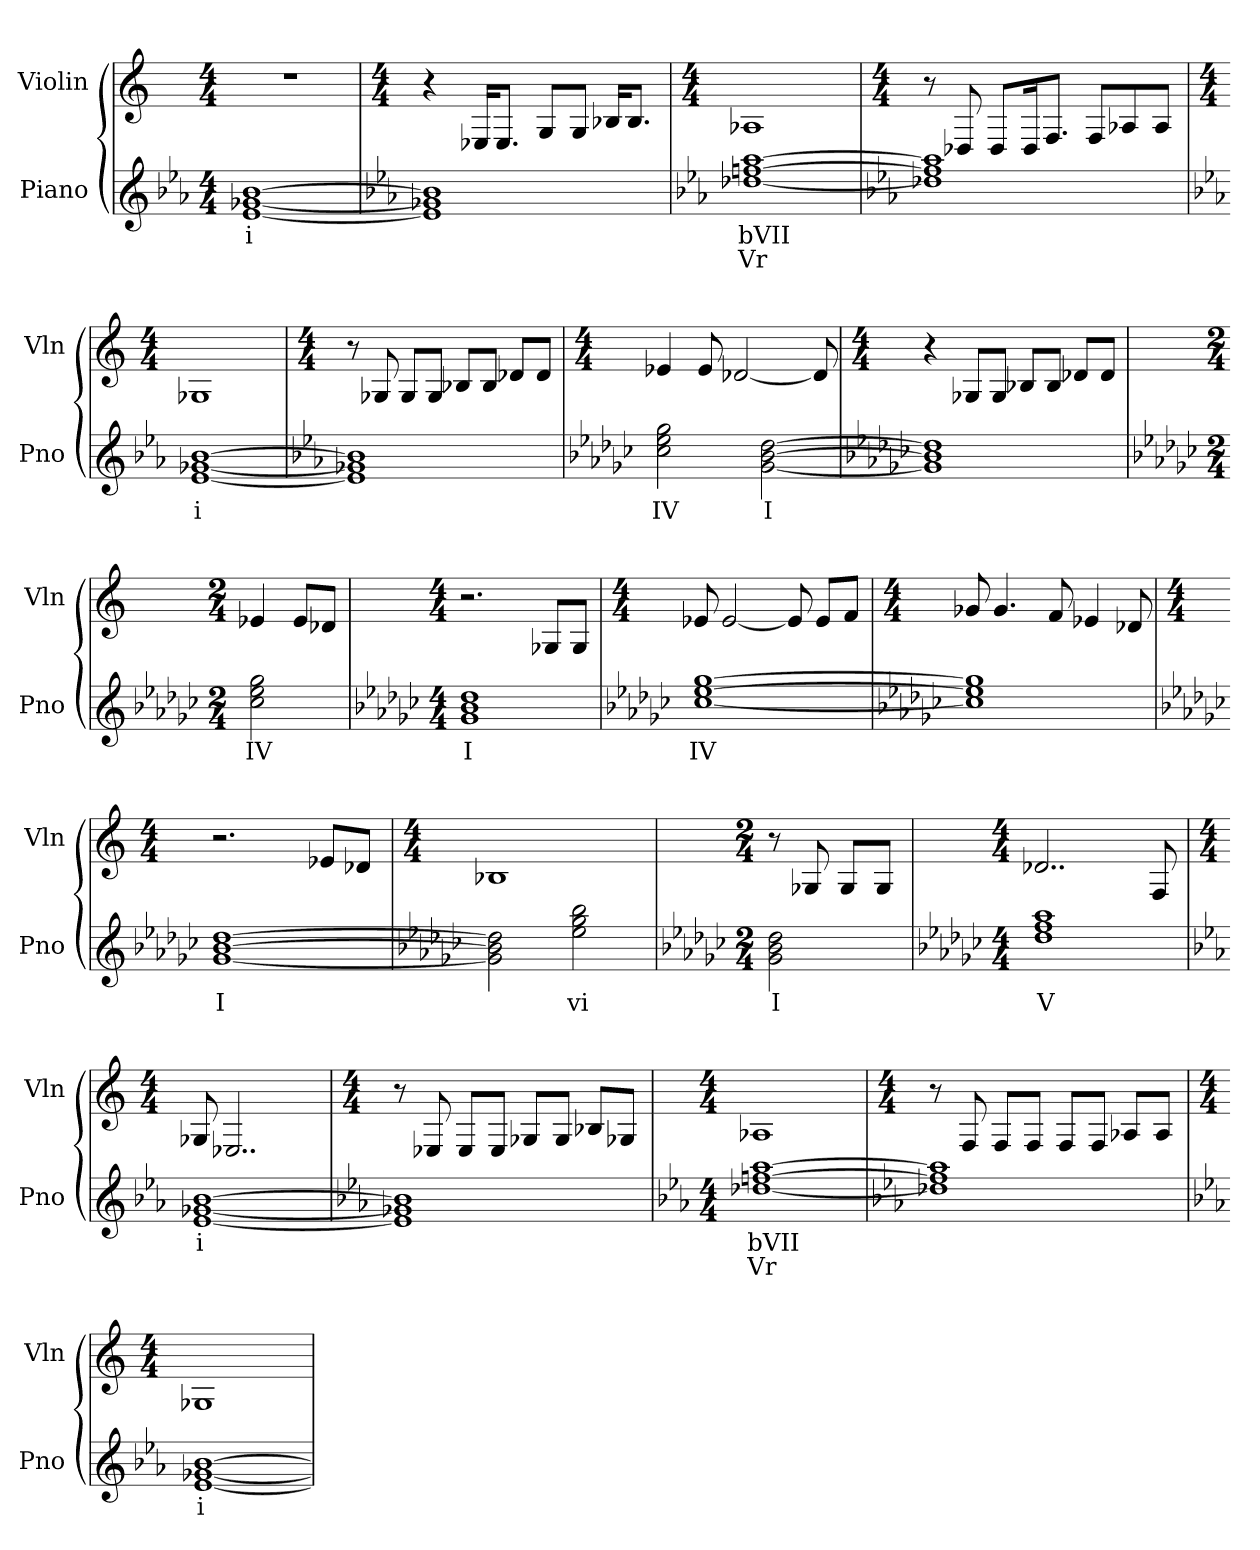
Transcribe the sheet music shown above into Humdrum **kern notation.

**kern	**text	**text	**kern
*part2	*part2	*part2	*part1
*staff2	*staff2	*staff2	*staff1
*I"Piano	*	*	*I"Violin
*I'Pno	*	*	*I'Vln
*k[b-e-a-]	*	*	*
*E-:	*	*	*
*M4/4	*	*	*M4/4
=	=	=	=
[1e- [1g-X [1b-	i	.	1r
=	=	=	=
*k[b-e-a-]	*	*	*
*E-:	*	*	*
*	*	*	*M4/4
1e-] 1g-X] 1b-]	.	.	4r
.	.	.	16E-XKL
.	.	.	8.E-J
.	.	.	8GL
.	.	.	8GJ
.	.	.	16B-XKL
.	.	.	8.B-J
=	=	=	=
*k[b-e-a-]	*	*	*
*E-:	*	*	*
*	*	*	*M4/4
[1dd-X [1ffn [1aa-	bVII	Vr	1A-X
=	=	=	=
*k[b-e-a-]	*	*	*
*E-:	*	*	*
*	*	*	*M4/4
1dd-X] 1ffn] 1aa-]	.	.	8r
.	.	.	8D-X
.	.	.	8D-L
.	.	.	16D-K
.	.	.	8.FJ
.	.	.	8FL
.	.	.	8A-X
.	.	.	8A-J
=	=	=	=
*k[b-e-a-]	*	*	*
*E-:	*	*	*
*	*	*	*M4/4
[1e- [1g-X [1b-	i	.	1G-X
=	=	=	=
*k[b-e-a-]	*	*	*
*E-:	*	*	*
*	*	*	*M4/4
1e-] 1g-X] 1b-]	.	.	8r
.	.	.	8G-X
.	.	.	8G-L
.	.	.	8G-J
.	.	.	8B-XL
.	.	.	8B-J
.	.	.	8d-XL
.	.	.	8d-J
=	=	=	=
*k[b-e-a-d-g-c-]	*	*	*
*G-:	*	*	*
*	*	*	*M4/4
2cc- 2ee- 2gg-	IV	.	4e-X
.	.	.	8e-
.	.	.	[2d-X
[2g- [2b- [2dd-	I	.	.
.	.	.	8d-]
=	=	=	=
*k[b-e-a-d-g-c-]	*	*	*
*G-:	*	*	*
*	*	*	*M4/4
1g-] 1b-] 1dd-]	.	.	4r
.	.	.	8G-XL
.	.	.	8G-J
.	.	.	8B-XL
.	.	.	8B-J
.	.	.	8d-XL
.	.	.	8d-J
=	=	=	=
*k[b-e-a-d-g-c-]	*	*	*
*G-:	*	*	*
*M2/4	*	*	*M2/4
2cc- 2ee- 2gg-	IV	.	4e-X
.	.	.	8e-L
.	.	.	8d-XJ
=	=	=	=
*k[b-e-a-d-g-c-]	*	*	*
*G-:	*	*	*
*M4/4	*	*	*M4/4
1g- 1b- 1dd-	I	.	2.r
.	.	.	8G-XL
.	.	.	8G-J
=	=	=	=
*k[b-e-a-d-g-c-]	*	*	*
*G-:	*	*	*
*	*	*	*M4/4
[1cc- [1ee- [1gg-	IV	.	8e-X
.	.	.	[2e-
.	.	.	8e-]
.	.	.	8e-L
.	.	.	8fJ
=	=	=	=
*k[b-e-a-d-g-c-]	*	*	*
*G-:	*	*	*
*	*	*	*M4/4
1cc-] 1ee-] 1gg-]	.	.	8g-X
.	.	.	4.g-
.	.	.	8f
.	.	.	4e-X
.	.	.	8d-X
=	=	=	=
*k[b-e-a-d-g-c-]	*	*	*
*G-:	*	*	*
*	*	*	*M4/4
[1g- [1b- [1dd-	I	.	2.r
.	.	.	8e-XL
.	.	.	8d-XJ
=	=	=	=
*k[b-e-a-d-g-c-]	*	*	*
*G-:	*	*	*
*	*	*	*M4/4
2g-] 2b-] 2dd-]	.	.	1B-X
2ee- 2gg- 2bb-	vi	.	.
=	=	=	=
*k[b-e-a-d-g-c-]	*	*	*
*G-:	*	*	*
*M2/4	*	*	*M2/4
2g- 2b- 2dd-	I	.	8r
.	.	.	8G-X
.	.	.	8G-L
.	.	.	8G-J
=	=	=	=
*k[b-e-a-d-g-c-]	*	*	*
*G-:	*	*	*
*M4/4	*	*	*M4/4
1dd- 1ff 1aa-	V	.	2..d-X
.	.	.	8F
=	=	=	=
*k[b-e-a-]	*	*	*
*E-:	*	*	*
*	*	*	*M4/4
[1e- [1g-X [1b-	i	.	8G-X
.	.	.	2..E-X
=	=	=	=
*k[b-e-a-]	*	*	*
*E-:	*	*	*
*	*	*	*M4/4
1e-] 1g-X] 1b-]	.	.	8r
.	.	.	8E-X
.	.	.	8E-L
.	.	.	8E-J
.	.	.	8G-XL
.	.	.	8G-J
.	.	.	8B-XL
.	.	.	8G-XJ
=	=	=	=
*k[b-e-a-]	*	*	*
*E-:	*	*	*
*M4/4	*	*	*M4/4
[1dd-X [1ffn [1aa-	bVII	Vr	1A-X
=	=	=	=
*k[b-e-a-]	*	*	*
*E-:	*	*	*
*	*	*	*M4/4
1dd-X] 1ffn] 1aa-]	.	.	8r
.	.	.	8F
.	.	.	8FL
.	.	.	8FJ
.	.	.	8FL
.	.	.	8FJ
.	.	.	8A-XL
.	.	.	8A-J
=	=	=	=
*k[b-e-a-]	*	*	*
*E-:	*	*	*
*	*	*	*M4/4
[1e- [1g-X [1b-	i	.	1G-X
=	=	=	=
*-	*-	*-	*-
